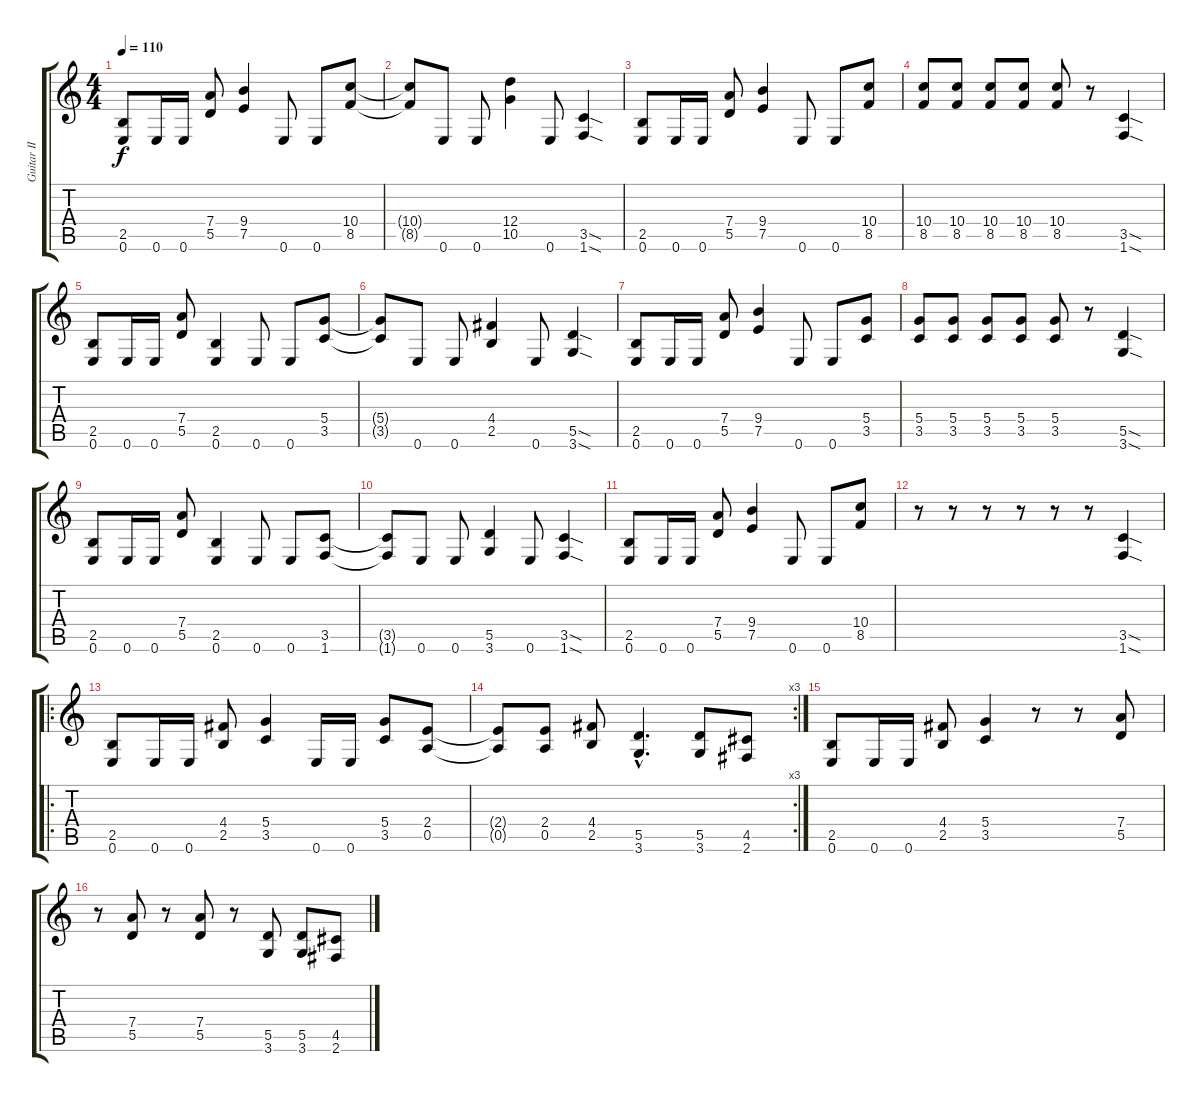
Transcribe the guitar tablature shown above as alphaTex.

\track ("Guitar II /solo (les autres)" "Guitar II ") {instrument distortionguitar}
\staff {score tabs}
\tuning (E4 B3 G3 D3 A2 E2) {hide}
\ts (4 4)
\tempo 110
\clef g2
\ks c
(2.5 0.6).8{dy f volume 13 instrument distortionguitar} 0.6.16 0.6.16 (7.4 5.5).8 (9.4 7.5).4 0.6.8 0.6.8 (10.4 8.5).8 |
(10.4{t} 8.5{t}).8 0.6.8 0.6.8 (12.4 10.5).4 0.6.8 (3.5{sod} 1.6{sod}).4 |
(2.5 0.6).8{volume 13 instrument distortionguitar} 0.6.16 0.6.16 (7.4 5.5).8 (9.4 7.5).4 0.6.8 0.6.8 (10.4 8.5).8 |
(10.4 8.5).8 (10.4 8.5).8 (10.4 8.5).8 (10.4 8.5).8 (10.4 8.5).8 r.8 (3.5{sod} 1.6{sod}).4 |
(2.5 0.6).8{volume 13 instrument distortionguitar} 0.6.16 0.6.16 (7.4 5.5).8 (2.5 0.6).4 0.6.8 0.6.8 (5.4 3.5).8 |
(5.4{t} 3.5{t}).8 0.6.8 0.6.8 (4.4 2.5).4 0.6.8 (5.5{sod} 3.6{sod}).4 |
(2.5 0.6).8{volume 13 instrument distortionguitar} 0.6.16 0.6.16 (7.4 5.5).8 (9.4 7.5).4 0.6.8 0.6.8 (5.4 3.5).8 |
(5.4 3.5).8 (5.4 3.5).8 (5.4 3.5).8 (5.4 3.5).8 (5.4 3.5).8 r.8 (5.5{sod} 3.6{sod}).4 |
(2.5 0.6).8{volume 13 instrument distortionguitar} 0.6.16 0.6.16 (7.4 5.5).8 (2.5 0.6).4 0.6.8 0.6.8 (3.5 1.6).8 |
(3.5{t} 1.6{t}).8 0.6.8 0.6.8 (5.5 3.6).4 0.6.8 (3.5{sod} 1.6{sod}).4 |
(2.5 0.6).8{volume 13 instrument distortionguitar} 0.6.16 0.6.16 (7.4 5.5).8 (9.4 7.5).4 0.6.8 0.6.8 (10.4 8.5).8 |
r.8 r.8 r.8 r.8 r.8 r.8 (3.5{sod} 1.6{sod}).4 |
\ro
(2.5 0.6).8 0.6.16{volume 13 instrument distortionguitar} 0.6.16 (4.4 2.5).8 (5.4 3.5).4 0.6.16 0.6.16 (5.4 3.5).8 (2.4 0.5).8 |
\rc 3
(2.4{t} 0.5{t}).8 (2.4 0.5).8 (4.4 2.5).8 (5.5{hac} 3.6{hac}).4{d} (5.5 3.6).8 (4.5 2.6).8 |
(2.5 0.6).8{volume 13 instrument distortionguitar} 0.6.16 0.6.16 (4.4 2.5).8 (5.4 3.5).4 r.8 r.8 (7.4 5.5).8 |
r.8 (7.4 5.5).8 r.8 (7.4 5.5).8 r.8 (5.5 3.6).8 (5.5 3.6).8 (4.5 2.6).8
